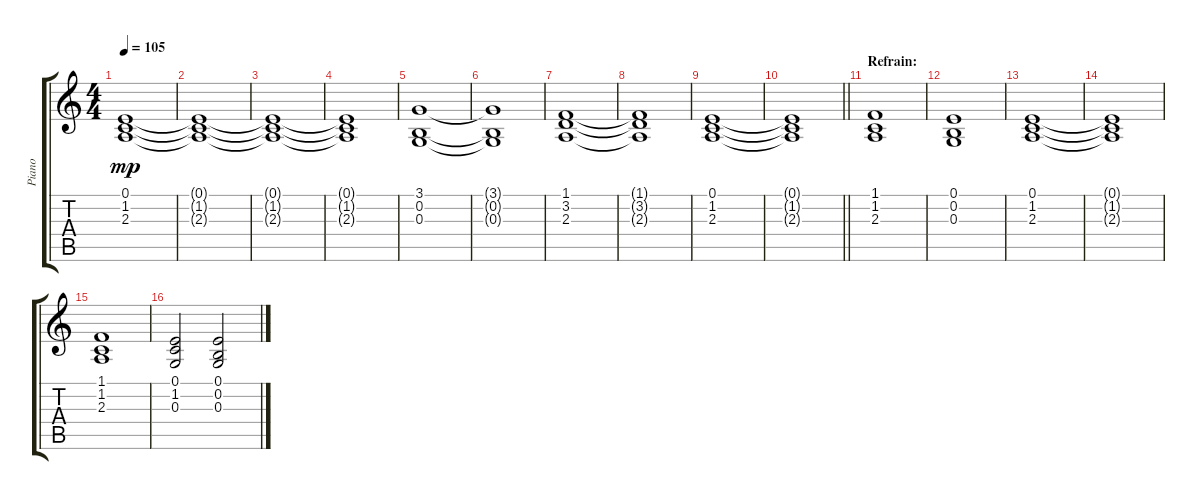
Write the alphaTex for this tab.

\track ("Piano" "Piano") {instrument synthstrings1}
\staff {score tabs}
\tuning (E4 B3 G3 D3 A2 E2) {hide}
\ts (4 4)
\tempo 105
\clef g2
\ks c
(0.1 1.2 2.3).1{dy mp} |
(0.1{t} 1.2{t} 2.3{t}).1 |
(0.1{t} 1.2{t} 2.3{t}).1 |
(0.1{t} 1.2{t} 2.3{t}).1 |
(3.1 0.2 0.3).1 |
(3.1{t} 0.2{t} 0.3{t}).1 |
(1.1 3.2 2.3).1 |
(1.1{t} 3.2{t} 2.3{t}).1 |
(0.1 1.2 2.3).1 |
\barLineRight lightlight
(0.1{t} 1.2{t} 2.3{t}).1 |
\section ("" "Refrain:")
(1.1 1.2 2.3).1 |
(0.1 0.2 0.3).1 |
(0.1 1.2 2.3).1 |
(0.1{t} 1.2{t} 2.3{t}).1 |
(1.1 1.2 2.3).1 |
(0.1 1.2 0.3).2 (0.1 0.2 0.3).2
